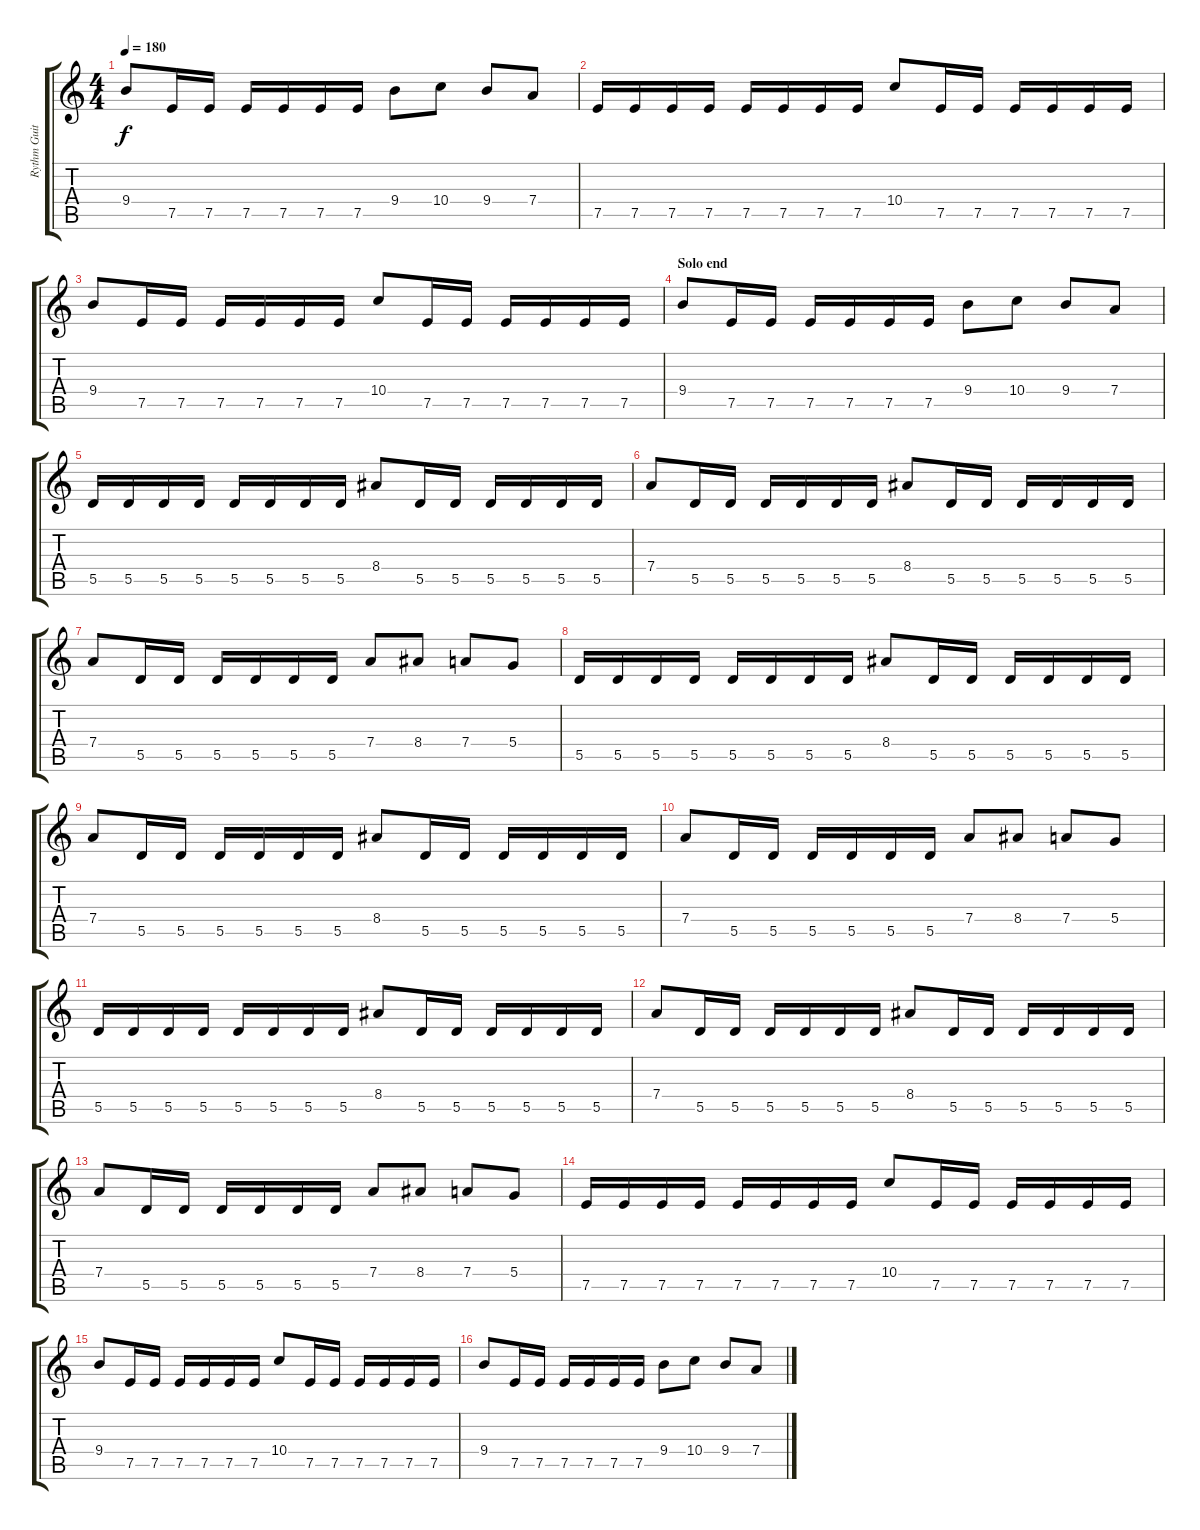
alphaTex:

\track ("Rythm Guitar" "Rythm Guit") {instrument distortionguitar}
\staff {score tabs}
\tuning (E4 B3 G3 D3 A2 E2) {hide}
\ts (4 4)
\tempo 180
\clef g2
\ks c
9.4.8{dy f} 7.5.16 7.5.16 7.5.16 7.5.16 7.5.16 7.5.16 9.4.8 10.4.8 9.4.8 7.4.8 |
7.5.16 7.5.16 7.5.16 7.5.16 7.5.16 7.5.16 7.5.16 7.5.16 10.4.8 7.5.16 7.5.16 7.5.16 7.5.16 7.5.16 7.5.16 |
9.4.8 7.5.16 7.5.16 7.5.16 7.5.16 7.5.16 7.5.16 10.4.8 7.5.16 7.5.16 7.5.16 7.5.16 7.5.16 7.5.16 |
\section ("" "Solo end")
9.4.8 7.5.16 7.5.16 7.5.16 7.5.16 7.5.16 7.5.16 9.4.8 10.4.8 9.4.8 7.4.8 |
5.5.16 5.5.16 5.5.16 5.5.16 5.5.16 5.5.16 5.5.16 5.5.16 8.4.8 5.5.16 5.5.16 5.5.16 5.5.16 5.5.16 5.5.16 |
7.4.8 5.5.16 5.5.16 5.5.16 5.5.16 5.5.16 5.5.16 8.4.8 5.5.16 5.5.16 5.5.16 5.5.16 5.5.16 5.5.16 |
7.4.8 5.5.16 5.5.16 5.5.16 5.5.16 5.5.16 5.5.16 7.4.8 8.4.8 7.4.8 5.4.8 |
5.5.16 5.5.16 5.5.16 5.5.16 5.5.16 5.5.16 5.5.16 5.5.16 8.4.8 5.5.16 5.5.16 5.5.16 5.5.16 5.5.16 5.5.16 |
7.4.8 5.5.16 5.5.16 5.5.16 5.5.16 5.5.16 5.5.16 8.4.8 5.5.16 5.5.16 5.5.16 5.5.16 5.5.16 5.5.16 |
7.4.8 5.5.16 5.5.16 5.5.16 5.5.16 5.5.16 5.5.16 7.4.8 8.4.8 7.4.8 5.4.8 |
5.5.16 5.5.16 5.5.16 5.5.16 5.5.16 5.5.16 5.5.16 5.5.16 8.4.8 5.5.16 5.5.16 5.5.16 5.5.16 5.5.16 5.5.16 |
7.4.8 5.5.16 5.5.16 5.5.16 5.5.16 5.5.16 5.5.16 8.4.8 5.5.16 5.5.16 5.5.16 5.5.16 5.5.16 5.5.16 |
7.4.8 5.5.16 5.5.16 5.5.16 5.5.16 5.5.16 5.5.16 7.4.8 8.4.8 7.4.8 5.4.8 |
7.5.16 7.5.16 7.5.16 7.5.16 7.5.16 7.5.16 7.5.16 7.5.16 10.4.8 7.5.16 7.5.16 7.5.16 7.5.16 7.5.16 7.5.16 |
9.4.8 7.5.16 7.5.16 7.5.16 7.5.16 7.5.16 7.5.16 10.4.8 7.5.16 7.5.16 7.5.16 7.5.16 7.5.16 7.5.16 |
9.4.8 7.5.16 7.5.16 7.5.16 7.5.16 7.5.16 7.5.16 9.4.8 10.4.8 9.4.8 7.4.8
